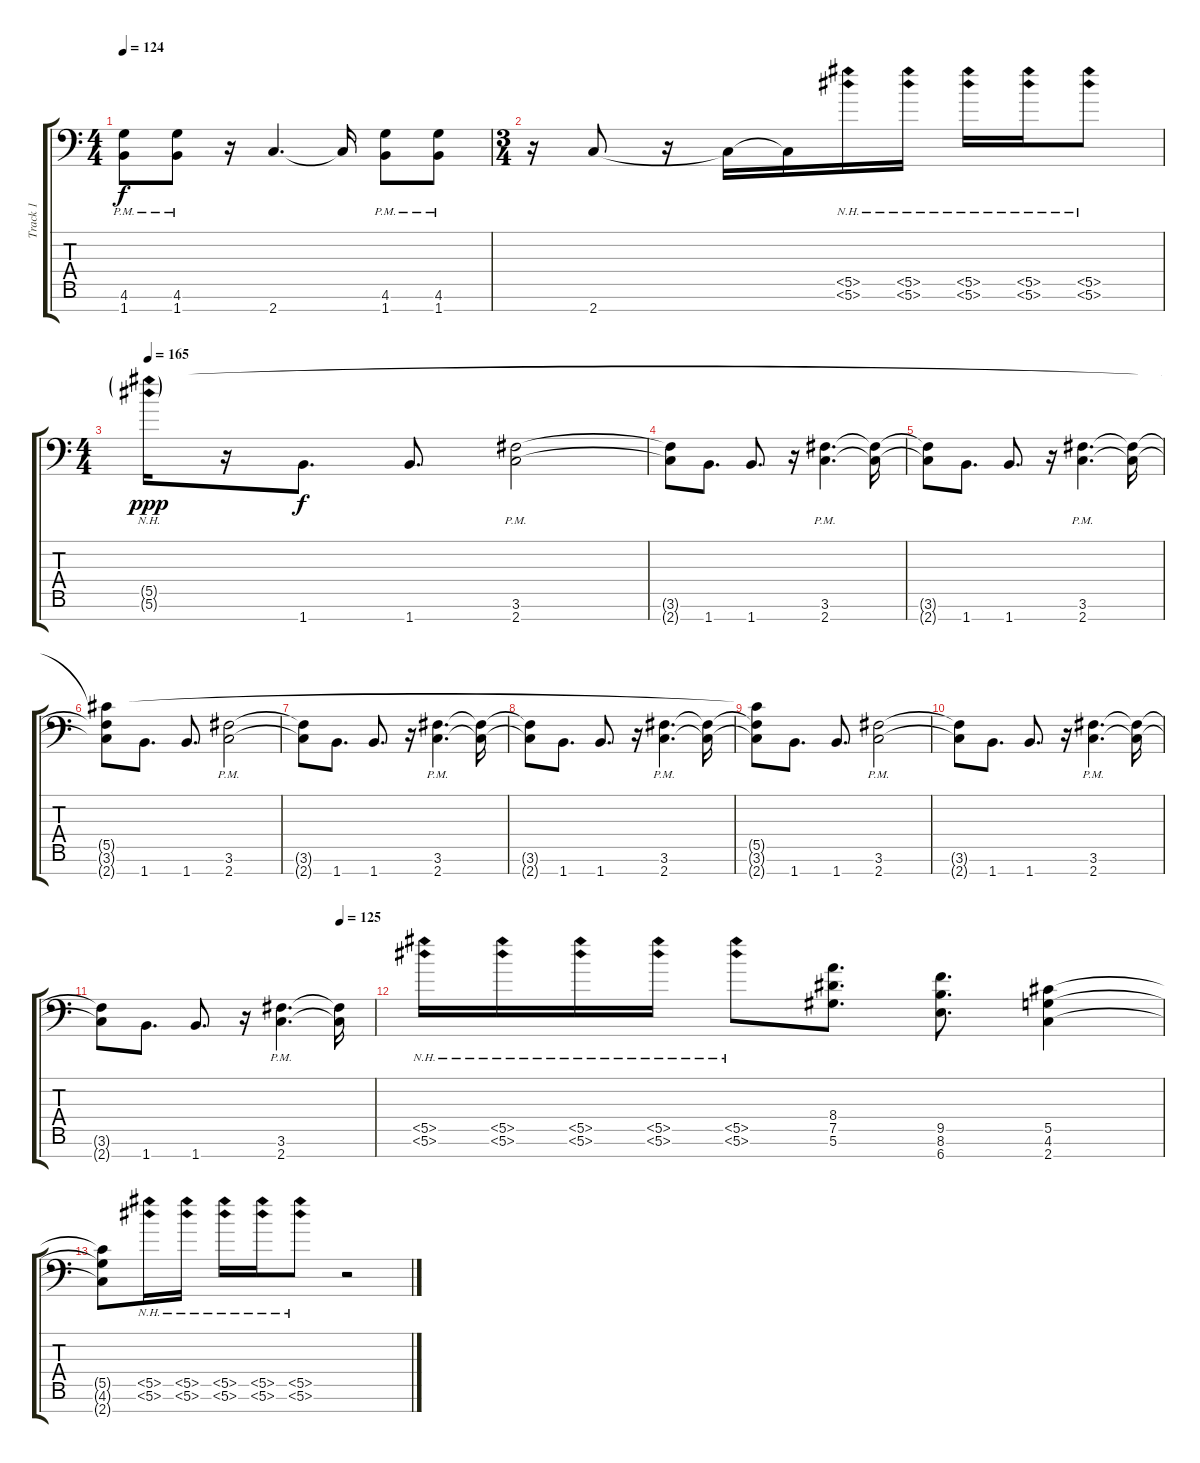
\track ("Track 1" "Track 1") {instrument distortionguitar}
\staff {score tabs}
\tuning (Eb4 Bb3 Gb3 Db3 Ab2 Eb2 Bb1) {hide}
\ts (4 4)
\tempo 124
\clef f4
\ks c
(4.6{pm} 1.7{pm}).8{dy f} (4.6{pm} 1.7{pm}).8 r.16 2.7.4{d} 2.7{t}.16 (4.6{pm} 1.7{pm}).8 (4.6{pm} 1.7{pm}).8 |
\ts (3 4)
r.16 2.7.8 r.16 2.7{t}.16 2.7{t}.16 (5.5{nh} 5.6{nh}).16 (5.5{nh} 5.6{nh}).16 (5.5{nh} 5.6{nh}).16 (5.5{nh} 5.6{nh}).16 (5.5{nh} 5.6{nh}).8 |
\ts (4 4)
\tempo 165
(5.5{nh g} 5.6{nh g}).16{dy ppp} r.16 1.7.8{d dy f} 1.7.8{d} (3.6{pm} 2.7{pm}).2 |
(3.6{t} 2.7{t}).8 1.7.8{d} 1.7.8{d} r.16 (3.6{pm} 2.7{pm}).4{d} (3.6{t} 2.7{t}).16 |
(3.6{t} 2.7{t}).8 1.7.8{d} 1.7.8{d} r.16 (3.6{pm} 2.7{pm}).4{d} (3.6{t} 2.7{t}).16 |
(5.5{t} 3.6{t} 2.7{t}).8 1.7.8{d} 1.7.8{d} (3.6{pm} 2.7{pm}).2 |
(3.6{t} 2.7{t}).8 1.7.8{d} 1.7.8{d} r.16 (3.6{pm} 2.7{pm}).4{d} (3.6{t} 2.7{t}).16 |
(3.6{t} 2.7{t}).8 1.7.8{d} 1.7.8{d} r.16 (3.6{pm} 2.7{pm}).4{d} (3.6{t} 2.7{t}).16 |
(5.5{t} 3.6{t} 2.7{t}).8 1.7.8{d} 1.7.8{d} (3.6{pm} 2.7{pm}).2 |
(3.6{t} 2.7{t}).8 1.7.8{d} 1.7.8{d} r.16 (3.6{pm} 2.7{pm}).4{d} (3.6{t} 2.7{t}).16 |
\tempo (125 0.875)
(3.6{t} 2.7{t}).8 1.7.8{d} 1.7.8{d} r.16 (3.6{pm} 2.7{pm}).4{d} (3.6{t} 2.7{t}).16 |
(5.5{nh} 5.6{nh}).16 (5.5{nh} 5.6{nh}).16 (5.5{nh} 5.6{nh}).16 (5.5{nh} 5.6{nh}).16 (5.5{nh} 5.6{nh}).8 (8.4 7.5 5.6).8{d} (9.5 8.6 6.7).8{d} (5.5 4.6 2.7).4 |
(5.5{t} 4.6{t} 2.7{t}).8 (5.5{nh} 5.6{nh}).16 (5.5{nh} 5.6{nh}).16 (5.5{nh} 5.6{nh}).16 (5.5{nh} 5.6{nh}).16 (5.5{nh} 5.6{nh}).8 r.2
